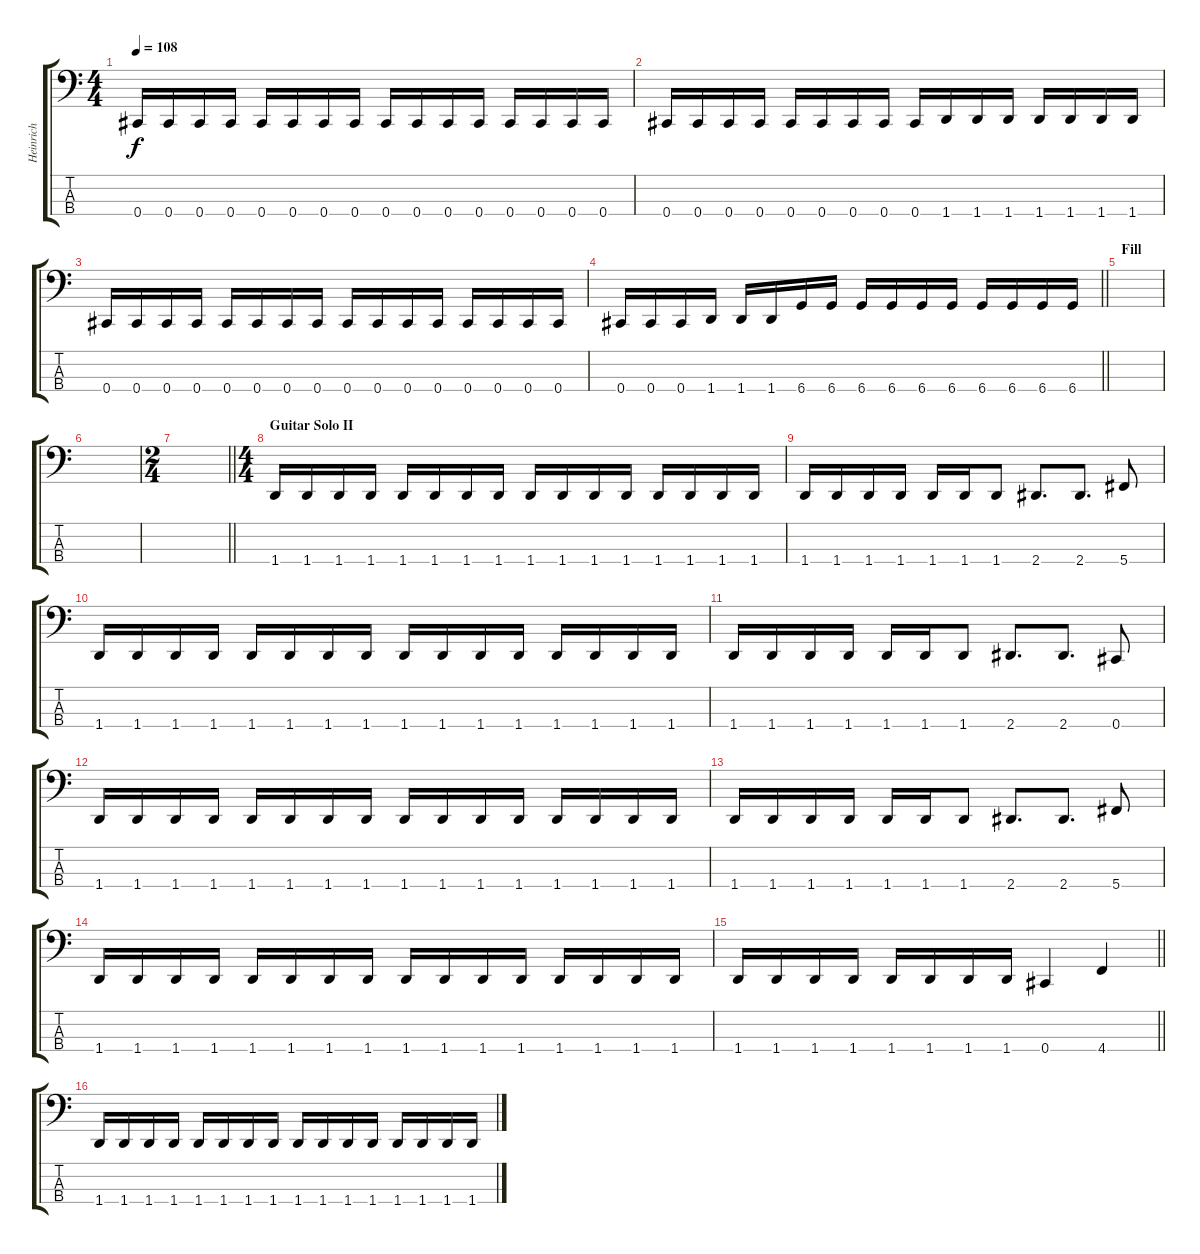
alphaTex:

\track ("Heinrich" "Heinrich") {instrument electricbasspick}
\staff {score tabs}
\tuning (E2 B1 Gb1 Db1) {hide}
\ts (4 4)
\tempo 108
\clef f4
\ks c
0.4.16{dy f} 0.4.16 0.4.16 0.4.16 0.4.16 0.4.16 0.4.16 0.4.16 0.4.16 0.4.16 0.4.16 0.4.16 0.4.16 0.4.16 0.4.16 0.4.16 |
0.4.16 0.4.16 0.4.16 0.4.16 0.4.16 0.4.16 0.4.16 0.4.16 0.4.16 1.4.16 1.4.16 1.4.16 1.4.16 1.4.16 1.4.16 1.4.16 |
0.4.16 0.4.16 0.4.16 0.4.16 0.4.16 0.4.16 0.4.16 0.4.16 0.4.16 0.4.16 0.4.16 0.4.16 0.4.16 0.4.16 0.4.16 0.4.16 |
\barLineRight lightlight
0.4.16 0.4.16 0.4.16 1.4.16 1.4.16 1.4.16 6.4.16 6.4.16 6.4.16 6.4.16 6.4.16 6.4.16 6.4.16 6.4.16 6.4.16 6.4.16 |
\section ("" "Fill")
|
|
\ts (2 4)
\barLineRight lightlight
|
\ts (4 4)
\section ("" "Guitar Solo II")
1.4.16 1.4.16 1.4.16 1.4.16 1.4.16 1.4.16 1.4.16 1.4.16 1.4.16 1.4.16 1.4.16 1.4.16 1.4.16 1.4.16 1.4.16 1.4.16 |
1.4.16 1.4.16 1.4.16 1.4.16 1.4.16 1.4.16 1.4.8 2.4.8{d} 2.4.8{d} 5.4.8 |
1.4.16 1.4.16 1.4.16 1.4.16 1.4.16 1.4.16 1.4.16 1.4.16 1.4.16 1.4.16 1.4.16 1.4.16 1.4.16 1.4.16 1.4.16 1.4.16 |
1.4.16 1.4.16 1.4.16 1.4.16 1.4.16 1.4.16 1.4.8 2.4.8{d} 2.4.8{d} 0.4.8 |
1.4.16 1.4.16 1.4.16 1.4.16 1.4.16 1.4.16 1.4.16 1.4.16 1.4.16 1.4.16 1.4.16 1.4.16 1.4.16 1.4.16 1.4.16 1.4.16 |
1.4.16 1.4.16 1.4.16 1.4.16 1.4.16 1.4.16 1.4.8 2.4.8{d} 2.4.8{d} 5.4.8 |
1.4.16 1.4.16 1.4.16 1.4.16 1.4.16 1.4.16 1.4.16 1.4.16 1.4.16 1.4.16 1.4.16 1.4.16 1.4.16 1.4.16 1.4.16 1.4.16 |
\barLineRight lightlight
1.4.16 1.4.16 1.4.16 1.4.16 1.4.16 1.4.16 1.4.16 1.4.16 0.4.4 4.4.4 |
1.4.16 1.4.16 1.4.16 1.4.16 1.4.16 1.4.16 1.4.16 1.4.16 1.4.16 1.4.16 1.4.16 1.4.16 1.4.16 1.4.16 1.4.16 1.4.16
